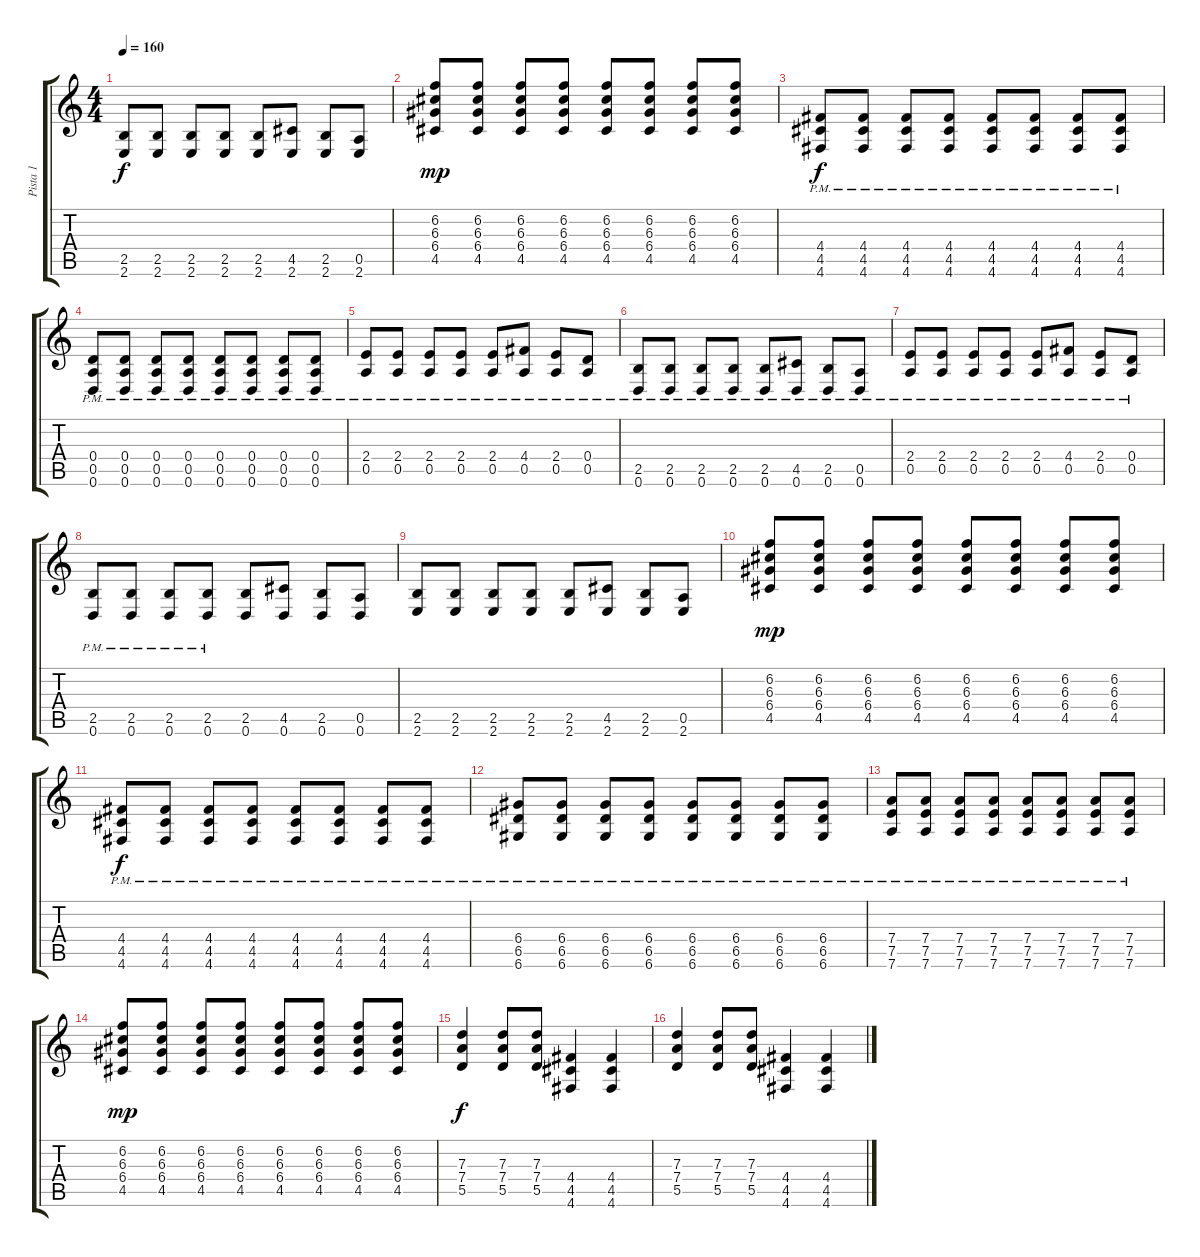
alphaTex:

\track ("Pista 1" "Pista 1") {instrument distortionguitar}
\staff {score tabs}
\tuning (E4 B3 G3 D3 A2 D2) {hide}
\ts (4 4)
\tempo 160
\clef g2
\ks c
(2.5 2.6).8{dy f} (2.5 2.6).8 (2.5 2.6).8 (2.5 2.6).8 (2.5 2.6).8 (4.5 2.6).8 (2.5 2.6).8 (0.5 2.6).8 |
(6.2 6.3 6.4 4.5).8{dy mp} (6.2 6.3 6.4 4.5).8 (6.2 6.3 6.4 4.5).8 (6.2 6.3 6.4 4.5).8 (6.2 6.3 6.4 4.5).8 (6.2 6.3 6.4 4.5).8 (6.2 6.3 6.4 4.5).8 (6.2 6.3 6.4 4.5).8 |
(4.4{pm} 4.5{pm} 4.6{pm}).8{dy f} (4.4{pm} 4.5{pm} 4.6{pm}).8 (4.4{pm} 4.5{pm} 4.6{pm}).8 (4.4{pm} 4.5{pm} 4.6{pm}).8 (4.4{pm} 4.5{pm} 4.6{pm}).8 (4.4{pm} 4.5{pm} 4.6{pm}).8 (4.4{pm} 4.5{pm} 4.6{pm}).8 (4.4{pm} 4.5{pm} 4.6{pm}).8 |
(0.4{pm} 0.5{pm} 0.6{pm}).8 (0.4{pm} 0.5{pm} 0.6{pm}).8 (0.4{pm} 0.5{pm} 0.6{pm}).8 (0.4{pm} 0.5{pm} 0.6{pm}).8 (0.4{pm} 0.5{pm} 0.6{pm}).8 (0.4{pm} 0.5{pm} 0.6{pm}).8 (0.4{pm} 0.5{pm} 0.6{pm}).8 (0.4{pm} 0.5{pm} 0.6{pm}).8 |
(2.4{pm} 0.5{pm}).8 (2.4{pm} 0.5{pm}).8 (2.4{pm} 0.5{pm}).8 (2.4{pm} 0.5{pm}).8 (2.4{pm} 0.5{pm}).8 (4.4{pm} 0.5{pm}).8 (2.4{pm} 0.5{pm}).8 (0.4{pm} 0.5{pm}).8 |
(2.5{pm} 0.6{pm}).8 (2.5{pm} 0.6{pm}).8 (2.5{pm} 0.6{pm}).8 (2.5{pm} 0.6{pm}).8 (2.5{pm} 0.6{pm}).8 (4.5{pm} 0.6{pm}).8 (2.5{pm} 0.6{pm}).8 (0.5{pm} 0.6{pm}).8 |
(2.4{pm} 0.5{pm}).8 (2.4{pm} 0.5{pm}).8 (2.4{pm} 0.5{pm}).8 (2.4{pm} 0.5{pm}).8 (2.4{pm} 0.5{pm}).8 (4.4{pm} 0.5{pm}).8 (2.4{pm} 0.5{pm}).8 (0.4{pm} 0.5{pm}).8 |
(2.5{pm} 0.6{pm}).8 (2.5{pm} 0.6{pm}).8 (2.5{pm} 0.6{pm}).8 (2.5{pm} 0.6{pm}).8 (2.5 0.6).8 (4.5 0.6).8 (2.5 0.6).8 (0.5 0.6).8 |
(2.5 2.6).8 (2.5 2.6).8 (2.5 2.6).8 (2.5 2.6).8 (2.5 2.6).8 (4.5 2.6).8 (2.5 2.6).8 (0.5 2.6).8 |
(6.2 6.3 6.4 4.5).8{dy mp} (6.2 6.3 6.4 4.5).8 (6.2 6.3 6.4 4.5).8 (6.2 6.3 6.4 4.5).8 (6.2 6.3 6.4 4.5).8 (6.2 6.3 6.4 4.5).8 (6.2 6.3 6.4 4.5).8 (6.2 6.3 6.4 4.5).8 |
(4.4{pm} 4.5{pm} 4.6{pm}).8{dy f} (4.4{pm} 4.5{pm} 4.6{pm}).8 (4.4{pm} 4.5{pm} 4.6{pm}).8 (4.4{pm} 4.5{pm} 4.6{pm}).8 (4.4{pm} 4.5{pm} 4.6{pm}).8 (4.4{pm} 4.5{pm} 4.6{pm}).8 (4.4{pm} 4.5{pm} 4.6{pm}).8 (4.4{pm} 4.5{pm} 4.6{pm}).8 |
(6.4{pm} 6.5{pm} 6.6{pm}).8 (6.4{pm} 6.5{pm} 6.6{pm}).8 (6.4{pm} 6.5{pm} 6.6{pm}).8 (6.4{pm} 6.5{pm} 6.6{pm}).8 (6.4{pm} 6.5{pm} 6.6{pm}).8 (6.4{pm} 6.5{pm} 6.6{pm}).8 (6.4{pm} 6.5{pm} 6.6{pm}).8 (6.4{pm} 6.5{pm} 6.6{pm}).8 |
(7.4{pm} 7.5{pm} 7.6{pm}).8 (7.4{pm} 7.5{pm} 7.6{pm}).8 (7.4{pm} 7.5{pm} 7.6{pm}).8 (7.4{pm} 7.5{pm} 7.6{pm}).8 (7.4{pm} 7.5{pm} 7.6{pm}).8 (7.4{pm} 7.5{pm} 7.6{pm}).8 (7.4{pm} 7.5{pm} 7.6{pm}).8 (7.4{pm} 7.5{pm} 7.6{pm}).8 |
(6.2 6.3 6.4 4.5).8{dy mp} (6.2 6.3 6.4 4.5).8 (6.2 6.3 6.4 4.5).8 (6.2 6.3 6.4 4.5).8 (6.2 6.3 6.4 4.5).8 (6.2 6.3 6.4 4.5).8 (6.2 6.3 6.4 4.5).8 (6.2 6.3 6.4 4.5).8 |
(7.3 7.4 5.5).4{dy f} (7.3 7.4 5.5).8 (7.3 7.4 5.5).8 (4.4 4.5 4.6).4 (4.4 4.5 4.6).4 |
(7.3 7.4 5.5).4 (7.3 7.4 5.5).8 (7.3 7.4 5.5).8 (4.4 4.5 4.6).4 (4.4 4.5 4.6).4
